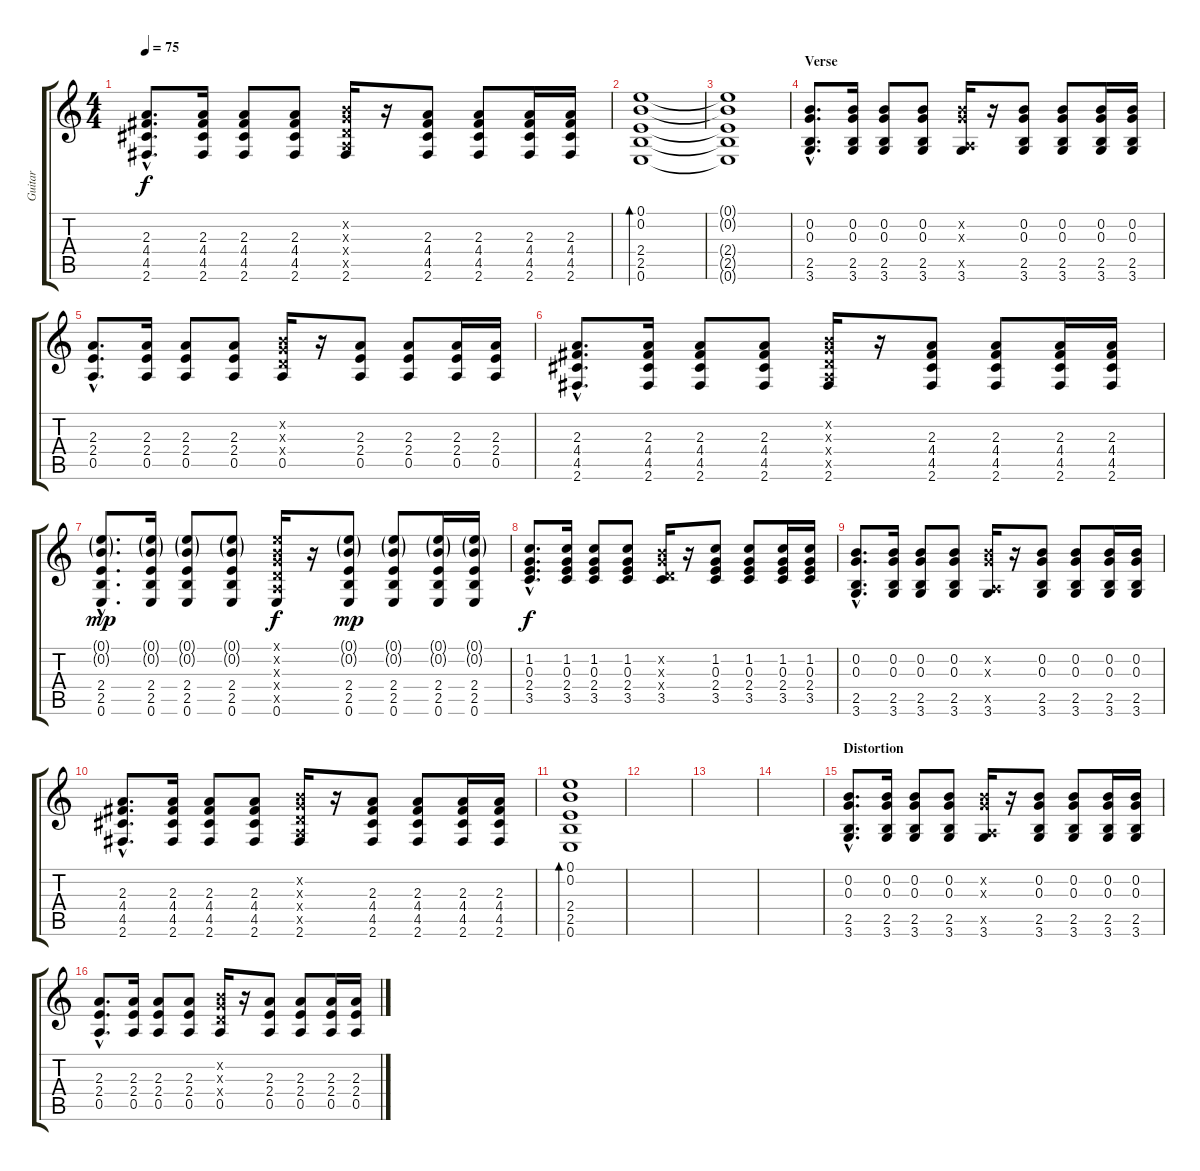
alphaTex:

\track ("Guitar" "Guitar") {instrument acousticguitarsteel}
\staff {score tabs}
\tuning (E4 B3 G3 D3 A2 E2) {hide}
\ts (4 4)
\tempo 75
\clef g2
\ks c
(2.3{hac} 4.4{hac} 4.5{hac} 2.6{hac}).8{d dy f} (2.3 4.4 4.5 2.6).16 (2.3 4.4 4.5 2.6).8 (2.3 4.4 4.5 2.6).8 (0.2{x} 0.3{x} 0.4{x} 0.5{x} 2.6).16 r.16 (2.3 4.4 4.5 2.6).8 (2.3 4.4 4.5 2.6).8 (2.3 4.4 4.5 2.6).16 (2.3 4.4 4.5 2.6).16 |
(0.1 0.2 2.4 2.5 0.6).1{bd 240} |
(0.1{t} 0.2{t} 2.4{t} 2.5{t} 0.6{t}).1 |
\section ("" "Verse")
(0.2{hac} 0.3{hac} 2.5{hac} 3.6{hac}).8{d volume 13} (0.2 0.3 2.5 3.6).16 (0.2 0.3 2.5 3.6).8 (0.2 0.3 2.5 3.6).8 (0.2{x} 0.3{x} 0.5{x} 3.6).16 r.16 (0.2 0.3 2.5 3.6).8 (0.2 0.3 2.5 3.6).8 (0.2 0.3 2.5 3.6).16 (0.2 0.3 2.5 3.6).16 |
(2.3{hac} 2.4{hac} 0.5{hac}).8{d} (2.3 2.4 0.5).16 (2.3 2.4 0.5).8 (2.3 2.4 0.5).8 (0.2{x} 0.3{x} 0.4{x} 0.5).16 r.16 (2.3 2.4 0.5).8 (2.3 2.4 0.5).8 (2.3 2.4 0.5).16 (2.3 2.4 0.5).16 |
(2.3{hac} 4.4{hac} 4.5{hac} 2.6{hac}).8{d} (2.3 4.4 4.5 2.6).16 (2.3 4.4 4.5 2.6).8 (2.3 4.4 4.5 2.6).8 (0.2{x} 0.3{x} 0.4{x} 0.5{x} 2.6).16 r.16 (2.3 4.4 4.5 2.6).8 (2.3 4.4 4.5 2.6).8 (2.3 4.4 4.5 2.6).16 (2.3 4.4 4.5 2.6).16 |
(0.1{g hac} 0.2{g hac} 2.4{hac} 2.5{hac} 0.6{hac}).8{d dy mp} (0.1{g} 0.2{g} 2.4 2.5 0.6).16 (0.1{g} 0.2{g} 2.4 2.5 0.6).8 (0.1{g} 0.2{g} 2.4 2.5 0.6).8 (0.1{x} 0.2{x} 0.3{x} 0.4{x} 0.5{x} 0.6).16{dy f} r.16 (0.1{g} 0.2{g} 2.4 2.5 0.6).8{dy mp} (0.1{g} 0.2{g} 2.4 2.5 0.6).8 (0.1{g} 0.2{g} 2.4 2.5 0.6).16 (0.1{g} 0.2{g} 2.4 2.5 0.6).16 |
(1.2{hac} 0.3{hac} 2.4{hac} 3.5{hac}).8{d dy f} (1.2 0.3 2.4 3.5).16 (1.2 0.3 2.4 3.5).8 (1.2 0.3 2.4 3.5).8 (0.2{x} 0.3{x} 0.4{x} 3.5).16 r.16 (1.2 0.3 2.4 3.5).8 (1.2 0.3 2.4 3.5).8 (1.2 0.3 2.4 3.5).16 (1.2 0.3 2.4 3.5).16 |
(0.2{hac} 0.3{hac} 2.5{hac} 3.6{hac}).8{d} (0.2 0.3 2.5 3.6).16 (0.2 0.3 2.5 3.6).8 (0.2 0.3 2.5 3.6).8 (0.2{x} 0.3{x} 0.5{x} 3.6).16 r.16 (0.2 0.3 2.5 3.6).8 (0.2 0.3 2.5 3.6).8 (0.2 0.3 2.5 3.6).16 (0.2 0.3 2.5 3.6).16 |
(2.3{hac} 4.4{hac} 4.5{hac} 2.6{hac}).8{d} (2.3 4.4 4.5 2.6).16 (2.3 4.4 4.5 2.6).8 (2.3 4.4 4.5 2.6).8 (0.2{x} 0.3{x} 0.4{x} 0.5{x} 2.6).16 r.16 (2.3 4.4 4.5 2.6).8 (2.3 4.4 4.5 2.6).8 (2.3 4.4 4.5 2.6).16 (2.3 4.4 4.5 2.6).16 |
(0.1 0.2 2.4 2.5 0.6).1{bd 240} |
|
|
|
\section ("" "Distortion")
(0.2{hac} 0.3{hac} 2.5{hac} 3.6{hac}).8{d volume 13} (0.2 0.3 2.5 3.6).16 (0.2 0.3 2.5 3.6).8 (0.2 0.3 2.5 3.6).8 (0.2{x} 0.3{x} 0.5{x} 3.6).16 r.16 (0.2 0.3 2.5 3.6).8 (0.2 0.3 2.5 3.6).8 (0.2 0.3 2.5 3.6).16 (0.2 0.3 2.5 3.6).16 |
(2.3{hac} 2.4{hac} 0.5{hac}).8{d} (2.3 2.4 0.5).16 (2.3 2.4 0.5).8 (2.3 2.4 0.5).8 (0.2{x} 0.3{x} 0.4{x} 0.5).16 r.16 (2.3 2.4 0.5).8 (2.3 2.4 0.5).8 (2.3 2.4 0.5).16 (2.3 2.4 0.5).16
